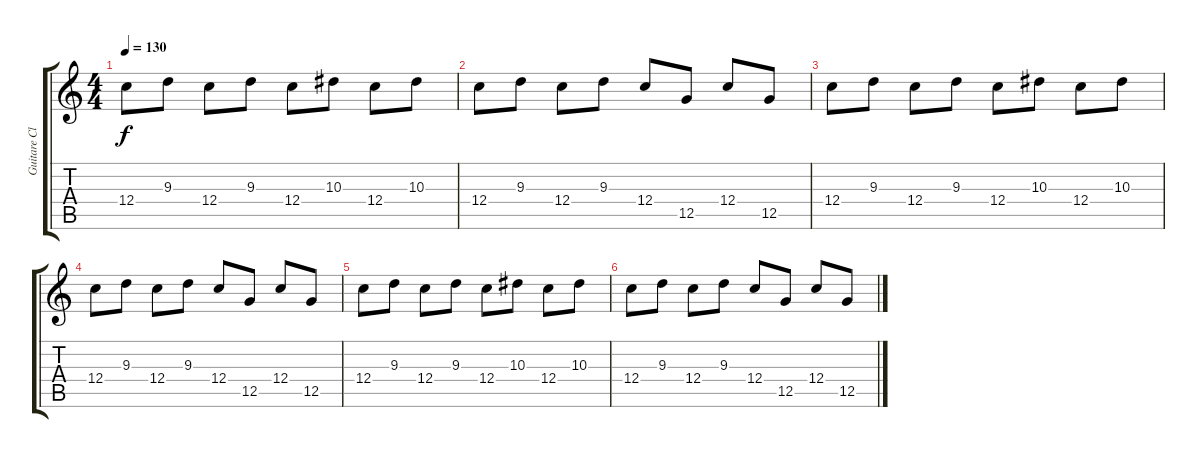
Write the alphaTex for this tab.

\track ("Guitare Clair" "Guitare Cl") {instrument acousticguitarsteel}
\staff {score tabs}
\tuning (D4 A3 F3 C3 G2 D2) {hide}
\ts (4 4)
\tempo 130
\clef g2
\ks c
12.4.8{dy f} 9.3.8 12.4.8 9.3.8 12.4.8 10.3.8 12.4.8 10.3.8 |
12.4.8 9.3.8 12.4.8 9.3.8 12.4.8 12.5.8 12.4.8 12.5.8 |
12.4.8 9.3.8 12.4.8 9.3.8 12.4.8 10.3.8 12.4.8 10.3.8 |
12.4.8 9.3.8 12.4.8 9.3.8 12.4.8 12.5.8 12.4.8 12.5.8 |
12.4.8 9.3.8 12.4.8 9.3.8 12.4.8 10.3.8 12.4.8 10.3.8 |
12.4.8 9.3.8 12.4.8 9.3.8 12.4.8 12.5.8 12.4.8 12.5.8
